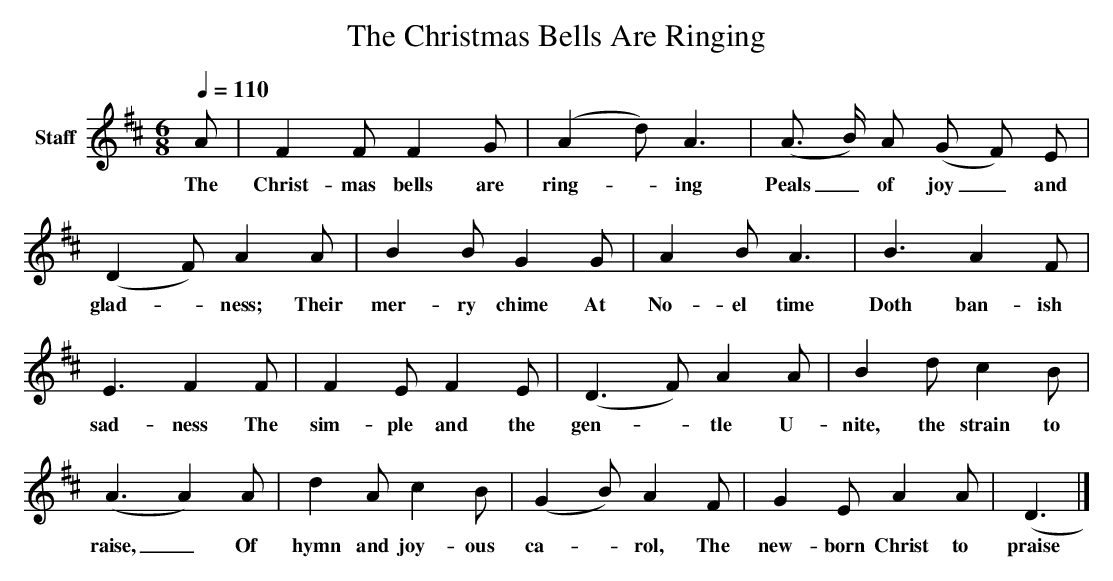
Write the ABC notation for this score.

X:1
T: The Christmas Bells Are Ringing
L: 1/4
M: 6/8
Q: 1/4=110
V: P1 name="Staff"
K: D
[V: P1]  A/ | F F/ F G/ | (A d/) A3/ | (A3/4 B/4) A/ (G/ F/) E/ | (D F/) A A/ | B B/ G G/ | A B/ A3/ | B3/ A F/ | E3/ F F/ | F E/ F E/ | (D3/ F/) A A/ | B d/ c B/ | (A3/ A) A/ | d A/ c B/ | (G B/) A F/ | G E/ A A/ | (D3/|]
w: The Christ- mas bells are ring-_ ing Peals_ of joy_ and glad-_ ness; Their mer- ry chime At No- el time Doth ban- ish sad- ness The sim- ple and the gen-_ tle U- nite, the strain to raise,_ Of hymn and joy- ous ca-_ rol, The new- born Christ to praise
